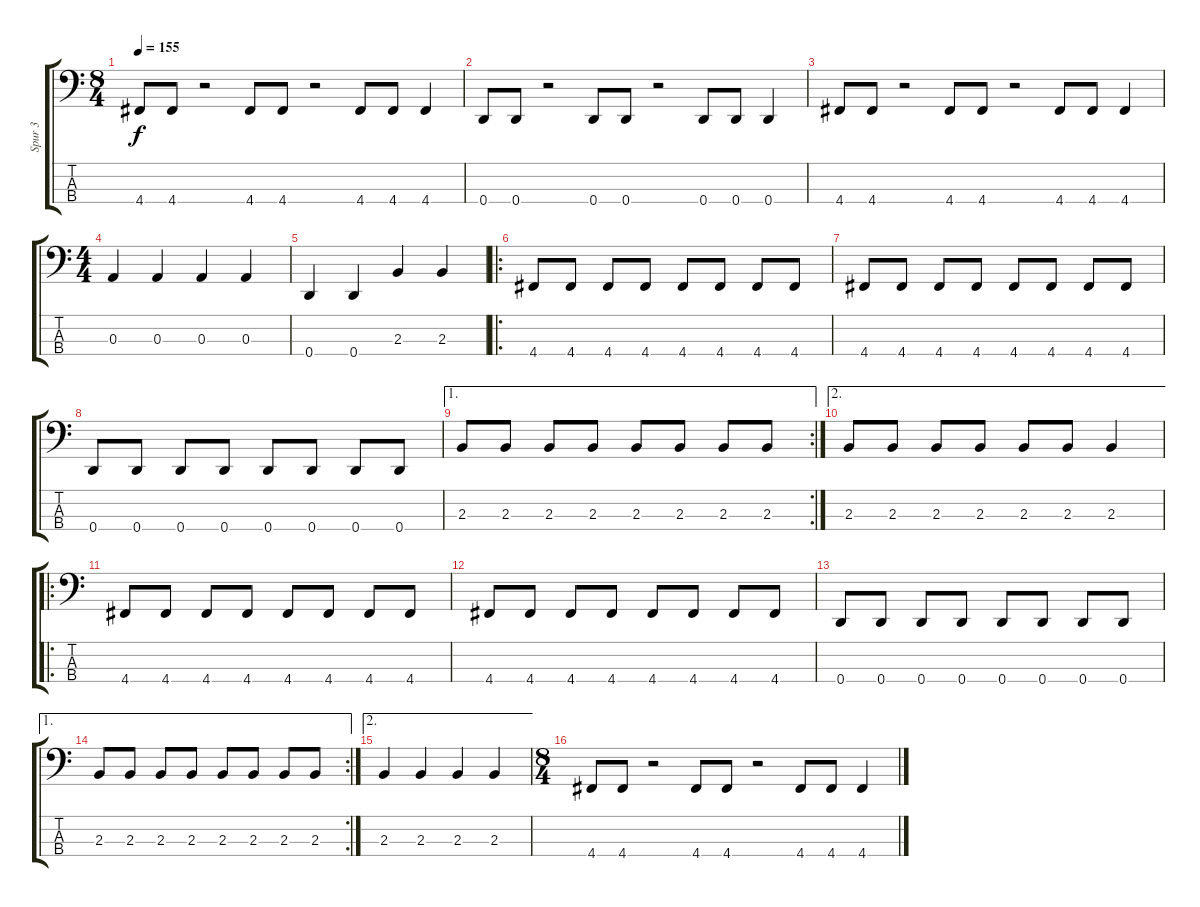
\track ("Spur 3" "Spur 3") {instrument electricbasspick}
\staff {score tabs}
\tuning (G2 D2 A1 D1) {hide}
\ts (8 4)
\tempo 155
\clef f4
\ks c
4.4.8{dy f instrument electricbasspick} 4.4.8 r.2 4.4.8 4.4.8 r.2 4.4.8 4.4.8 4.4.4 |
0.4.8 0.4.8 r.2 0.4.8 0.4.8 r.2 0.4.8 0.4.8 0.4.4 |
4.4.8 4.4.8 r.2 4.4.8 4.4.8 r.2 4.4.8 4.4.8 4.4.4 |
\ts (4 4)
0.3.4 0.3.4 0.3.4 0.3.4 |
0.4.4 0.4.4 2.3.4 2.3.4 |
\ro
4.4.8 4.4.8 4.4.8 4.4.8 4.4.8 4.4.8 4.4.8 4.4.8 |
4.4.8 4.4.8 4.4.8 4.4.8 4.4.8 4.4.8 4.4.8 4.4.8 |
0.4.8 0.4.8 0.4.8 0.4.8 0.4.8 0.4.8 0.4.8 0.4.8 |
\ae 1
\rc 2
2.3.8 2.3.8 2.3.8 2.3.8 2.3.8 2.3.8 2.3.8 2.3.8 |
\ae 2
2.3.8 2.3.8 2.3.8 2.3.8 2.3.8 2.3.8 2.3.4 |
\ro
4.4.8 4.4.8 4.4.8 4.4.8 4.4.8 4.4.8 4.4.8 4.4.8 |
4.4.8 4.4.8 4.4.8 4.4.8 4.4.8 4.4.8 4.4.8 4.4.8 |
0.4.8 0.4.8 0.4.8 0.4.8 0.4.8 0.4.8 0.4.8 0.4.8 |
\ae 1
\rc 2
2.3.8 2.3.8 2.3.8 2.3.8 2.3.8 2.3.8 2.3.8 2.3.8 |
\ae 2
2.3.4 2.3.4 2.3.4 2.3.4 |
\ts (8 4)
4.4.8 4.4.8 r.2 4.4.8 4.4.8 r.2 4.4.8 4.4.8 4.4.4
